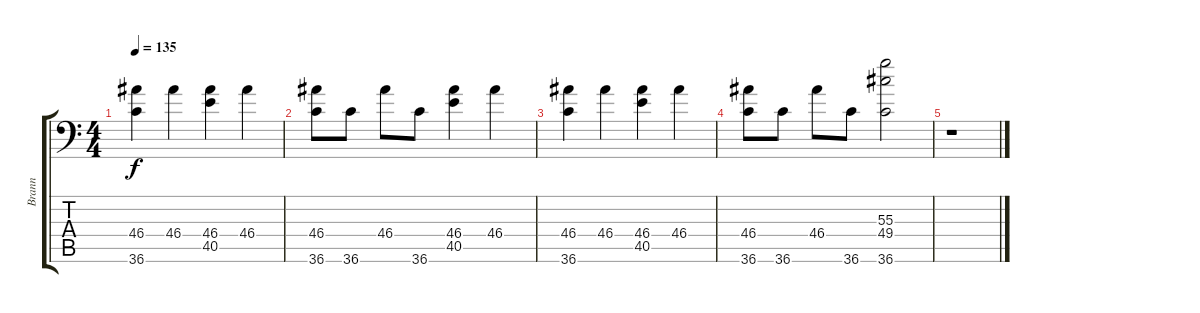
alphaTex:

\track ("Brann" "Brann") {instrument acousticgrandpiano}
\staff {score tabs}
\tuning (C-1 C-1 C-1 C-1 C-1 C-1) {hide}
\ts (4 4)
\tempo 135
\clef f4
\ks c
(46.4 36.6).4{dy f} 46.4.4 (46.4 40.5).4 46.4.4 |
(46.4 36.6).8 36.6.8 46.4.8 36.6.8 (46.4 40.5).4 46.4.4 |
(46.4 36.6).4 46.4.4 (46.4 40.5).4 46.4.4 |
(46.4 36.6).8 36.6.8 46.4.8 36.6.8 (55.3 49.4 36.6).2 |
r.1
